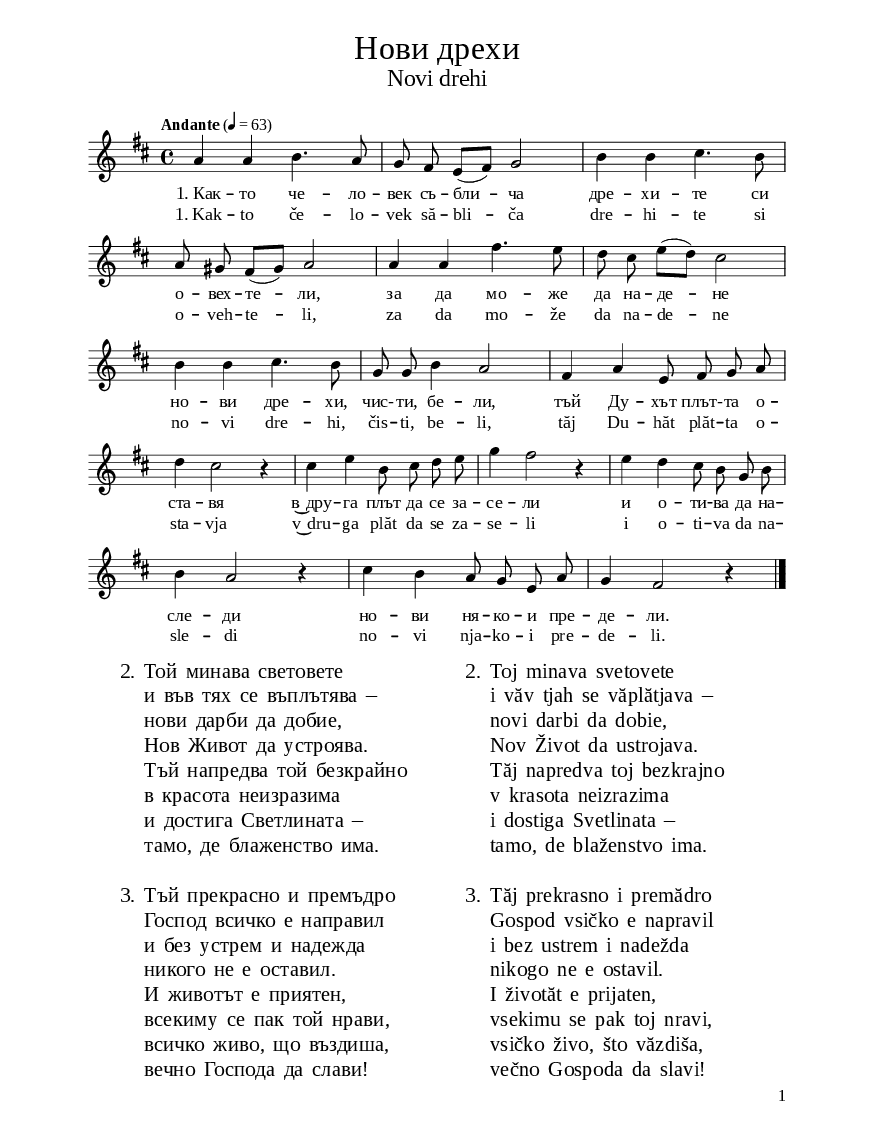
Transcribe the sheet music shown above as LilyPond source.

\version "2.24.2"

% include paper part and global functions
\include "include/globals.ily"

\bookpart {
  \label #'ref062
  \tocItem \markup "Нови дрехи – Novi drehi"
  \include "include/bookpart-paper.ily"
  \score {
    \include "include/score-layout.ily"

    \new Voice \absolute  {
      \clef treble
      \key d \major
      \time 4/4
      \tempoFunc "Andante" 4 "63"
      \autoBeamOff
      a'4 a' b'4. a'8 | g'8 fis' e' ( [ fis' ] ) g'2 | b'4 b' cis''4. b'8 | \break
      a'8 gis'  fis' ([ gis'] )  a'2 | a'4 a' fis''4. e''8 | d''8 cis''  e'' ( [ d''] ) cis''2 \break |
      b'4 b' cis''4. b'8 | g'8 g'  b'4  a'2 | fis'4 a' e'8 fis' g' a' \break |
      d''4 cis''2 r4 | cis''4 e'' b'8 cis'' d'' e'' | g''4 fis''2 r4 | e''4 d'' cis''8 b' g' b' | \break  b'4 a'2 r4 | cis''4 b'  a'8 g' e' a' | g'4 fis'2 r4 \break | \bar "|."
    }

    \addlyrics {
      "1. Как" -- то че -- ло -- век съ -- бли -- ча дре -- хи -- те си
      о -- вех -- те -- ли, за да мо -- же да на  -- де -- не
      но -- ви дре -- хи, "чис-" -- ти, бе -- ли, тъй Ду -- хът "плът-" -- та о --
      ста -- вя в~дру -- га плът да се за -- се -- ли и о --
      ти -- ва да на -- сле -- ди но -- ви ня -- ко -- и пре -- де -- ли.
    }


    \addlyrics {
      "1. Kak" -- to če -- lo -- vek să -- bli -- ča dre -- hi -- te si
      o -- veh -- te -- li, za da mo -- že da na  -- de -- ne
      no -- vi dre -- hi, čis -- ti, be -- li, tăj Du -- hăt plăt -- ta o --
      sta -- vja v~dru -- ga plăt da se za -- se -- li i o --
      ti -- va da na -- sle -- di no -- vi nja -- ko -- i pre -- de -- li.
    }

    \header {
      title = \titleFunc "Нови дрехи" "Novi drehi"
    }

    \midi{}

  } % score

  \markup \empty-one

  \markup \fontsize #bgCoupletFontSize {
    \hspace #3
    \override #`(baseline-skip . ,bgCoupletBaselineSkip)
    \column {

      \line {   2. Той минава световете}

      \line {   "   "и във тях се въплътява –}

      \line {   "   "нови дарби да добие,}

      \line {   "   "Нов Живот да устроява.}

      \line {   "   "Тъй напредва той безкрайно}

      \line {   "   "в красота неизразима}

      \line {   "   "и достига Светлината – }

      \line {   "   "тамо, де блаженство има.}

      \line {   "   "}

      \line {   3. Тъй прекрасно и премъдро}

      \line {   "   "Господ всичко е направил}

      \line {   "   "и без устрем и надежда}

      \line {   "   "никого не е оставил.}

      \line {   "   "И животът е приятен,}

      \line {   "   "всекиму се пак той нрави,}

      \line {   "   "всичко живо, що въздиша, }

      \line {   "   "вечно Господа да слави! }
    }

    \hspace #5
    \override #`(baseline-skip . ,bgCoupletBaselineSkip)
    \column {

      \line {   2. Toj minava svetovete}

      \line {   "   "i văv tjah se văplătjava –}

      \line {   "   "novi darbi da dobie,}

      \line {   "   "Nov Život da ustrojava.}

      \line {   "   "Tăj napredva toj bezkrajno}

      \line {   "   "v krasota neizrazima}

      \line {   "   "i dostiga Svetlinata – }

      \line {   "   "tamo, de blaženstvo ima.}

      \line {   "   "}

      \line {   3. Tăj prekrasno i premădro}

      \line {   "   "Gospod vsičko e napravil}

      \line {   "   "i bez ustrem i nadežda}

      \line {   "   "nikogo ne e ostavil.}

      \line {   "   "I životăt e prijaten,}

      \line {   "   "vsekimu se pak toj nravi,}

      \line {   "   "vsičko živo, što văzdiša, }

      \line {   "   "večno Gospoda da slavi! }
    } %column
  } % markup



  % include foreign translation(s) of the song
  \version "2.24.1"

\markup \fill-line { \fontsize #deTitleFontSize "Neue Kleider" }
\markup \null
\markup \null
\markup \fontsize #deCoupletFontSize {
  \hspace #10
  \override #`(baseline-skip . ,deCoupletBaselineSkip)

  \column {
    \line { 1. Wie der Mensch seine alten Kleider auszieht,}

    \line { "   "damit er neue, reine, weiße anziehen kann,}

    \line { "   "so verlässt der Geist das Fleisch,}

    \line { "   "um ein anderes Fleisch zu bewohnen }

    \line { "   "und geht, um andere Bereiche zu erben.}

    \line { " " }

    \line { 2. So durchquert er die Welten}

    \line { "   "und wird zu Fleisch in ihnen – }

    \line { "   "auf dass er neue Talente entwickelt,}

    \line { "   "auf dass er ein neues Leben erbaut. }

    \line { "   "So schreitet er unaufhörlich voran,}

    \line { "   "in der unausdrücklichen Schönheit – }

    \line { "   "und erreicht das Licht – }

    \line { "   "dort, wo es Seligkeit gibt. }

    \line { " " }

    \line { 3. So erhaben und allweise}

    \line { "   "schuf Gott alles}

    \line { "   "und ließ niemanden ohne Streben und Hoffnung.}

    \line { "   "Und das Leben ist angenehm,}

    \line { "   "jedem gefällt es immer wieder;}

    \line { "   "möge alles Lebendige, das atmet,}

    \line { "   "ewig den Herrn lobpreisen. }


  }

}


} % bookpart
